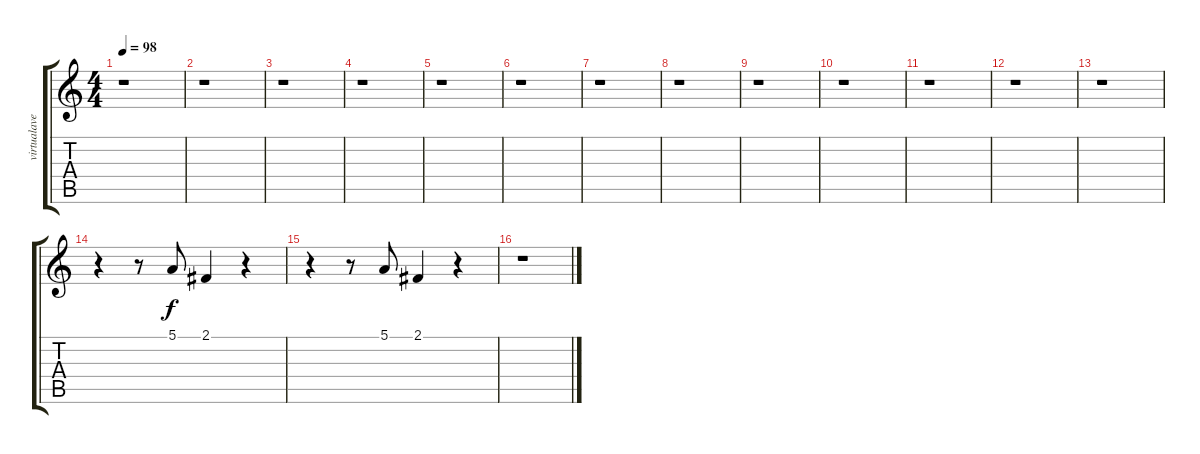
\track ("" "virtualave") {instrument tenorsax}
\staff {score tabs}
\tuning (E4 B3 G3 D3 A2 E2) {hide}
\ts (4 4)
\tempo 98
\clef g2
\ks c
r.1{dy f} |
r.1 |
r.1 |
r.1 |
r.1 |
r.1 |
r.1 |
r.1 |
r.1 |
r.1 |
r.1 |
r.1 |
r.1 |
r.4 r.8 5.1.8 2.1.4 r.4 |
r.4 r.8 5.1.8 2.1.4 r.4 |
r.1
